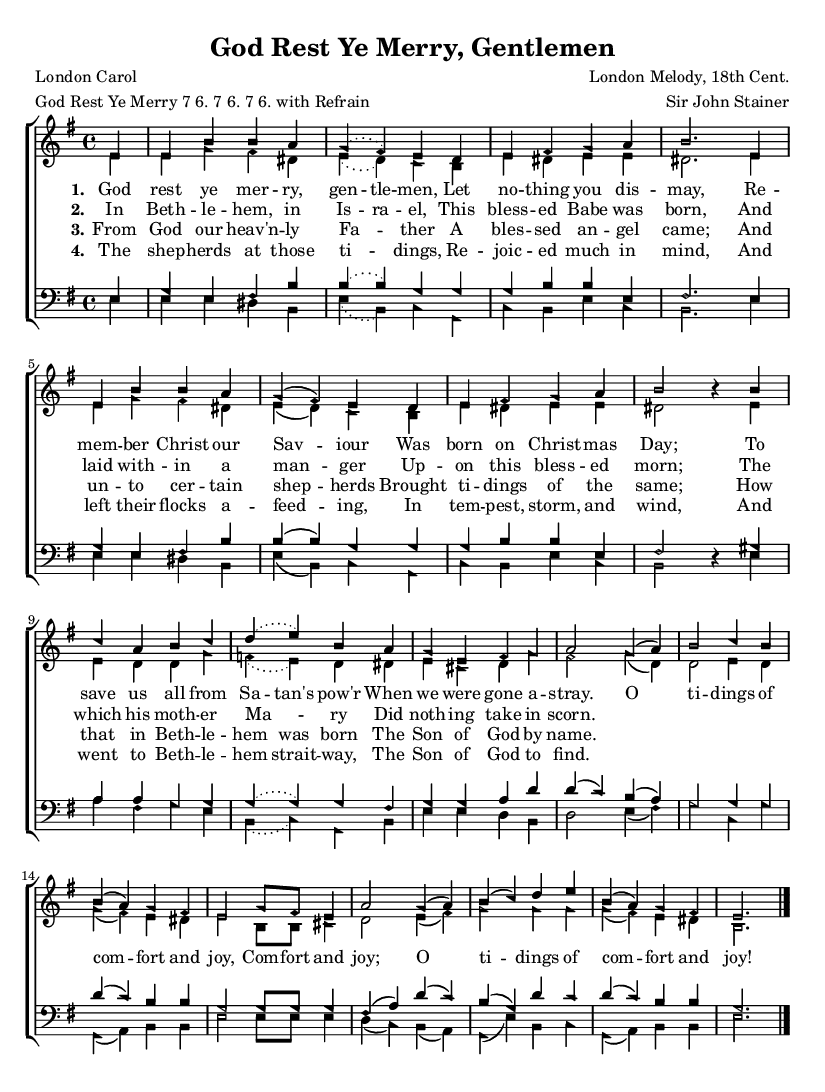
\header {
  filename = "god_rest.ly"
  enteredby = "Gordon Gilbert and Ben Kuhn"
  composer = "London Melody, 18th Cent."
  arranger = "Sir John Stainer"
  poet = "London Carol"
  date=""
  title = "God Rest Ye Merry, Gentlemen"
  metre = "God Rest Ye Merry 7 6. 7 6. 7 6. with Refrain"
  meter = \metre
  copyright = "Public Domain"
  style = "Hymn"
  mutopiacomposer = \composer
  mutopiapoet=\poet
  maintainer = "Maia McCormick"
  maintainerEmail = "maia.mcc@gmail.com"
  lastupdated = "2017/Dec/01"
}

\version "2.14.2"

\include "header.ly"

global = {
  \preamble
  \time 4/4
  \key g \major

  \partial 4
}

sop = \context Voice = "sop"    {
  \voiceOne
  \global
  \relative c' {
    \slurDotted
    e4 |
    e b' b a |
    g( fis) e d |
    e fis g a |
    b2. e,4 |

    \slurSolid
    e b' b a |
    g( fis) e d |
    e fis g a |
    b2 b4 \rest b |

    \slurDotted
    c a b c |
    d( e) b a |
    g e fis g |
    a2 \slurSolid g4( a) |

    b2 c4 b |
    b( a) g fis |
    e2 g8 fis e4 |
    a2 g4( a) |
    b( c) d e |
    b( a) g fis |
    e2. \bar "|."
  }
}

alto=\context Voice = "alto"   {
  \voiceTwo
  \global
  \relative c' {
    e4 |
    e g fis dis |
    \slurDotted e( d) c b |
    e dis e e |
    dis2. e4 |

    \slurSolid
    e g fis dis |
    e( d) c b |
    e dis e e |
    dis2 s4 e |

    \slurDotted
    e d d g |
    f( e) d dis |
    \slurSolid
    e cis d g |
    fis2 g4( d) |

    \slurSolid
    d2 e4 d |
    g( fis) e dis
    e2 b8 b cis4 |
    d2 e4( fis) |
    g2 g4 g |
    g( fis) e dis |
    b2.
  }
}

tenor = \context Voice = "tenor"   {
  \voiceOne
  \global
  \relative c' {
    e,4 |
    g e fis b |
    \slurDotted b( b) g g |
    g b b e, |
    fis2. e4 |

    \slurSolid
    g e fis b |
    b( b) g g |
    g b b e, |
    fis2 s4 gis |

    \slurDotted
    a a g g |
    g( g) g fis |
    \slurSolid
    g g a d |
    d( c) b( a) |

    g2 g4 g |
    d'( c) b b |
    g2 g8 g g4 |
    fis( a) d( c) |
    b( g) d' c |
    d( c) b b |
    g2.
  }
}

bass = \context Voice = "bass"   {
  \voiceTwo
  \global
  \relative c' {
    e,4 |
    e e dis b |
    \slurDotted e( b) c g |
    c b e c |
    b2. e4 |

    \slurSolid
    e e dis b |
    e( b) c g |
    c b e c |
    b2 d4\rest e |

    \slurDotted
    a fis g e |
    b( c) g b |
    \slurSolid
    e e d b |
    d2 e4( fis) |

    g2 c,4 g' |
    g,( a) b b |
    e2 e8 e e4 |
    d( c) b( a) |
    g( e') b c |
    g( a) b b |
    e2.
  }
}

accomp=\chordmode {

}

stanzaa = \lyricmode {
  \set ignoreMelismata = ##t
  God rest ye mer -- ry, gen -- tle -- men,
  \unset ignoreMelismata
  Let no -- thing you dis -- may,
  Re -- mem -- ber Christ our Sav -- iour
  Was born on Christ -- mas Day;
  \set ignoreMelismata = ##t
  To save us all from Sa -- tan's pow'r
  When we were gone a -- stray.
  \unset ignoreMelismata
  O ti -- dings of com -- fort and joy,
  Com -- fort and joy;
  O ti -- dings of com -- fort and joy!
}

stanzab = \lyricmode {
  \set ignoreMelismata = ##t
  In Beth -- le -- hem, in Is -- ra -- el,
  \unset ignoreMelismata
  This bless -- ed Babe was born,
  And laid with -- in a man -- ger
  Up -- on this bless -- ed morn;
  The which his moth -- er Ma -- ry
  Did noth -- ing take in scorn.
}

stanzac = \lyricmode {
  From God our heav'n -- ly Fa -- ther
  A bles -- sed an -- gel came;
  And un -- to cer -- tain shep -- herds
  Brought ti -- dings of the same;
  \set ignoreMelismata = ##t
  How that in Beth -- le -- hem was born
  The Son of God by name.
}

stanzad = \lyricmode {
  The shep -- herds at those ti -- dings,
  Re -- joic -- ed much in mind,
  And left their flocks a -- feed -- ing,
  In tem -- pest, storm, and wind,
  \set ignoreMelismata = ##t
  And went to Beth -- le -- hem strait -- way,
  The Son of God to find.
}


\score {
  \context ChoirStaff <<
    \context ChordNames \accomp
    \unset ChoirStaff.melismaBusyProperties
    \context Staff ="upper"  { \clef "G" <<
      \sop
      \alto
    >>}

    \lyricsto "sop" \context Lyrics = "stanza-1" {
      \set stanza = "1."
      \stanzaa }
    \lyricsto "sop" \context Lyrics = "stanza-2" {
      \set stanza = "2."
      \stanzab }
    \lyricsto "sop" \context Lyrics = "stanza-3" {
      \set stanza = "3."
      \stanzac }
    \lyricsto "sop" \context Lyrics = "stanza-4" {
      \set stanza = "4."
      \stanzad }
    \context Staff = "lower"  { \clef "F"<<
      \tenor
      \bass
    >>}
  >>
}
